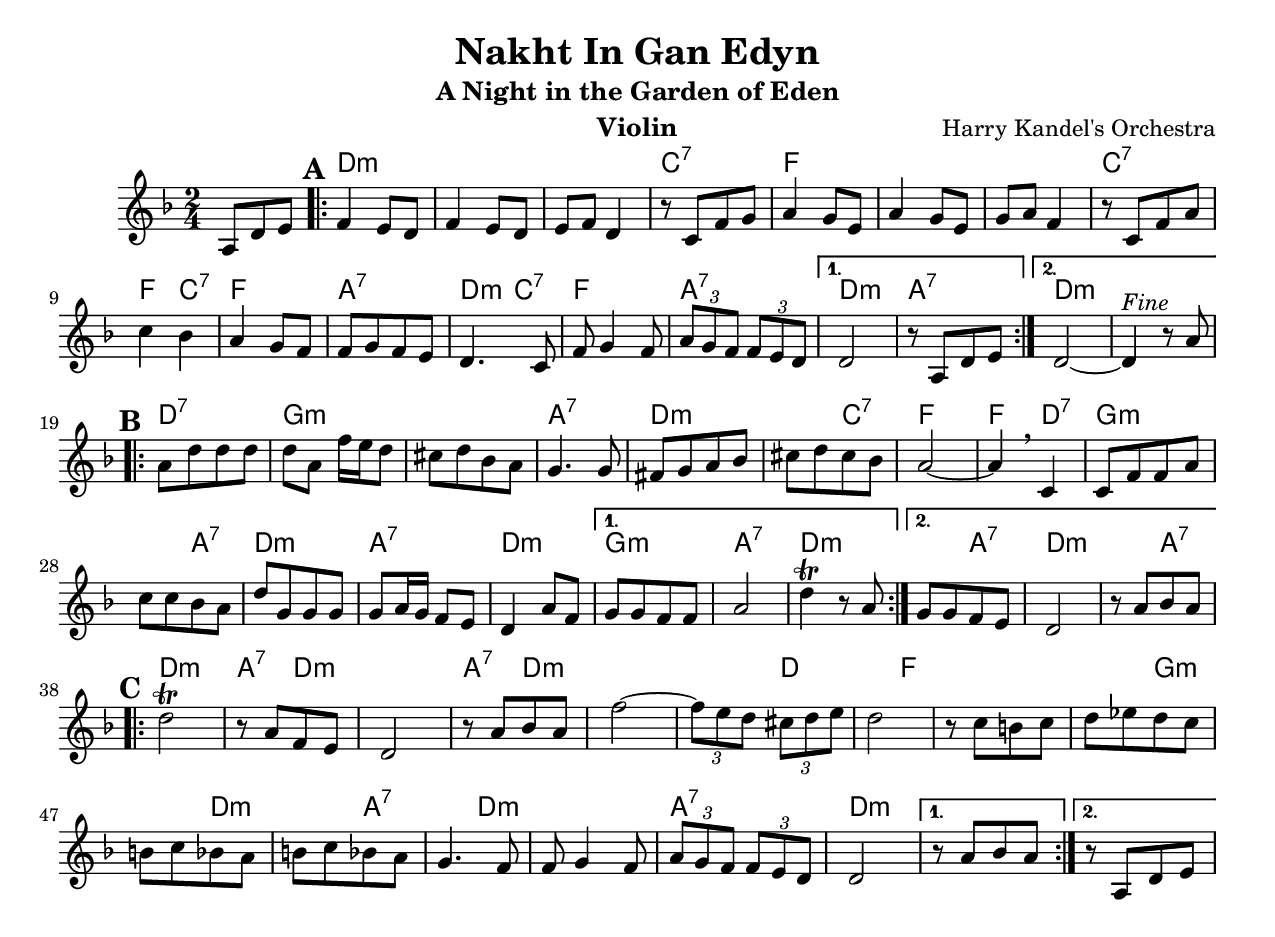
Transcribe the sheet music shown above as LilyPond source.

\version "2.18.0"
\include "english.ly"
\paper{
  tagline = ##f
  print-all-headers = ##t
  #(set-paper-size "letter")
}
date = #(strftime "%d-%m-%Y" (localtime (current-time)))

%\markup{ \italic{ " Updated " \date  }  }

%\markup{ Got something to say? }

%#################################### Melody ########################
melody =   \relative c' {
  \clef treble
  \key d \minor
  \time 2/4
  \set Score.markFormatter = #format-mark-box-alphabet

  \partial 8*3 a8 [ d e ]   %lead in notes

  \repeat volta 2{
    \mark \default
    f4  e8 d
    f4 e8 d
    e8 f d4
    r8 c [f g]

    a4 g8 e
    a4 g8 e
    g8 a f4
    r8 c [f a]

    c4 bf
    a4 g8 f
    f8 [g f e]
    d4. c8

    f8 g4 f8
    \tuplet 3/2{a8 g f} \tuplet 3/2{f e d}

  }
  \alternative {
    {
      d2
      r8 a [d e]
    }
    {
      d2 ~
      d4 ^\markup{\italic Fine}r8 a'

    }
  }

  \repeat volta 2{
    \mark \default
    a8  [d d d]
    d8 a f'16 e d8|
    cs8 [d bf a]
    g4. g8  %20

    fs8 [g a bf]
    cs8 [d cs bf]
    a2~
    a4 \breathe c,

    c8 [f f a]
    c8 [c bf a]
    d8 [g, g g]
    g8 a16 g f8 e

    d4 a'8 f
  }
  \alternative {
    {
      g8[g f f]
      a2
      d4\trill r8 a
    }
    {
      g8 [g f e]
      d2
      r8 a' [bf a]
    }

  }

  \repeat volta 2{
    \break
    \mark \default
    d2 \trill
    r8 a[f e]
    d2
    r8 a'[bf a]

    f'2 ~
    \tuplet 3/2{f8 e d}\tuplet 3/2{cs d e}
    d2
    r8 c[b c]

    d8 [ef d c]
    b8[c bf a]
    b8[c bf a]
    g4. f8

    f8 g4 f8
    \tuplet 3/2{a8 g f}\tuplet 3/2 {f e d}
    d2

  }
  \alternative{
    {r8 a'[bf a]}
    {r8 a,[ d e]}
  }

}
%################################# Lyrics #####################
%\addlyrics{  }
%################################# Chords #######################
harmonies = \chordmode {
  s8*3
  d2*3:m
  %r2*2
  c2:7
  f2*3
  %r2*2
  c2:7
  f4
  c4:7
  f2
  a2:7
  d4:m
  c4:7
  f2
  a2:7
  d2:m
  a2:7
  %b part
  d2*2:m
  %r2
  d2:7
  g2*2:m
  %r2
  a2:7
  d4*3:m
  %r4
  c4:7
  f2
  f4
  d4:7
  g4*3:m
  %r4
  a4:7
  d2:m
  a2:7 %first end
  d2:m
  g2:m %2nd end
  a2:7
  d4*3:m
  %r4
  a4:7
  %C part
  d4*3:m
  %r4
  a4:7
  d2:m
  a4:7
  d4*3:m
  %r4
  a4:7
  d2*2:m
  %r2
  d2
  f2*2
  %r2
  g2:m
  d2:m
  a2:7
  d4*3:m
  %r4
  a2:7
  d2:m



}

\score {
  <<
    \new ChordNames {
      \set chordChanges = ##f
      \harmonies
    }
    \new Staff
    \melody
  >>
  \header{
    title= "Nakht In Gan Edyn"
    subtitle="A Night in the Garden of Eden"
    composer= "Harry Kandel's Orchestra"
    instrument = "Violin"
    arranger= ""
  }
  \midi{\tempo 4 = 120}
  \layout{indent = 1.0\cm}
}
%{
% more verses:
\markup{}
\markup {
  \fill-line {
    \hspace #0.1 % distance from left margin
    \column {
      \line { "1."
        \column {
          ""
        }
      }
      \hspace #0.2 % vertical distance between verses
      \line { "2."
        \column {
         ""
        }
      }
    }
    \hspace #0.1  % horiz. distance between columns
    \column {
      \line { "3."
        \column {
          ""
        }
      }
      \hspace #0.2 % distance between verses
      \line { "4."
        \column {
         ""
        }
      }
    }
    \hspace #0.1 % distance to right margin
  }
}

%}
